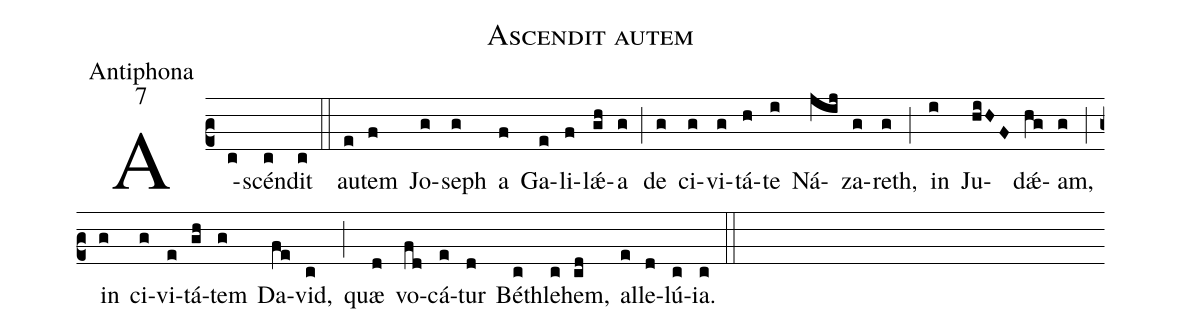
name:Ascendit autem;
office-part:Antiphona;
mode:7;
%%
(c2) A(c)scén(c)dit(c) (::)
au(e)tem(f) Jo(g)seph(g) a(f) Ga(e)li(f)l{<sp>'ae</sp>}(gh)a(g) (;) de(g) ci(g)vi(g)tá(h)te(i) Ná(jij)za(g)reth,(g) (;) in(i) Ju(hiHF)d{<sp>'ae</sp>}(hg)am,(g) (;) in(g) ci(g)vi(e)tá(gh)tem(g) Da(fe)vid,(c) (;) quæ(d) vo(fd)cá(e)tur(d) Bé(c)thle(c)hem,(cd) al(e)le(d)lú(c)ia.(c) (::)
